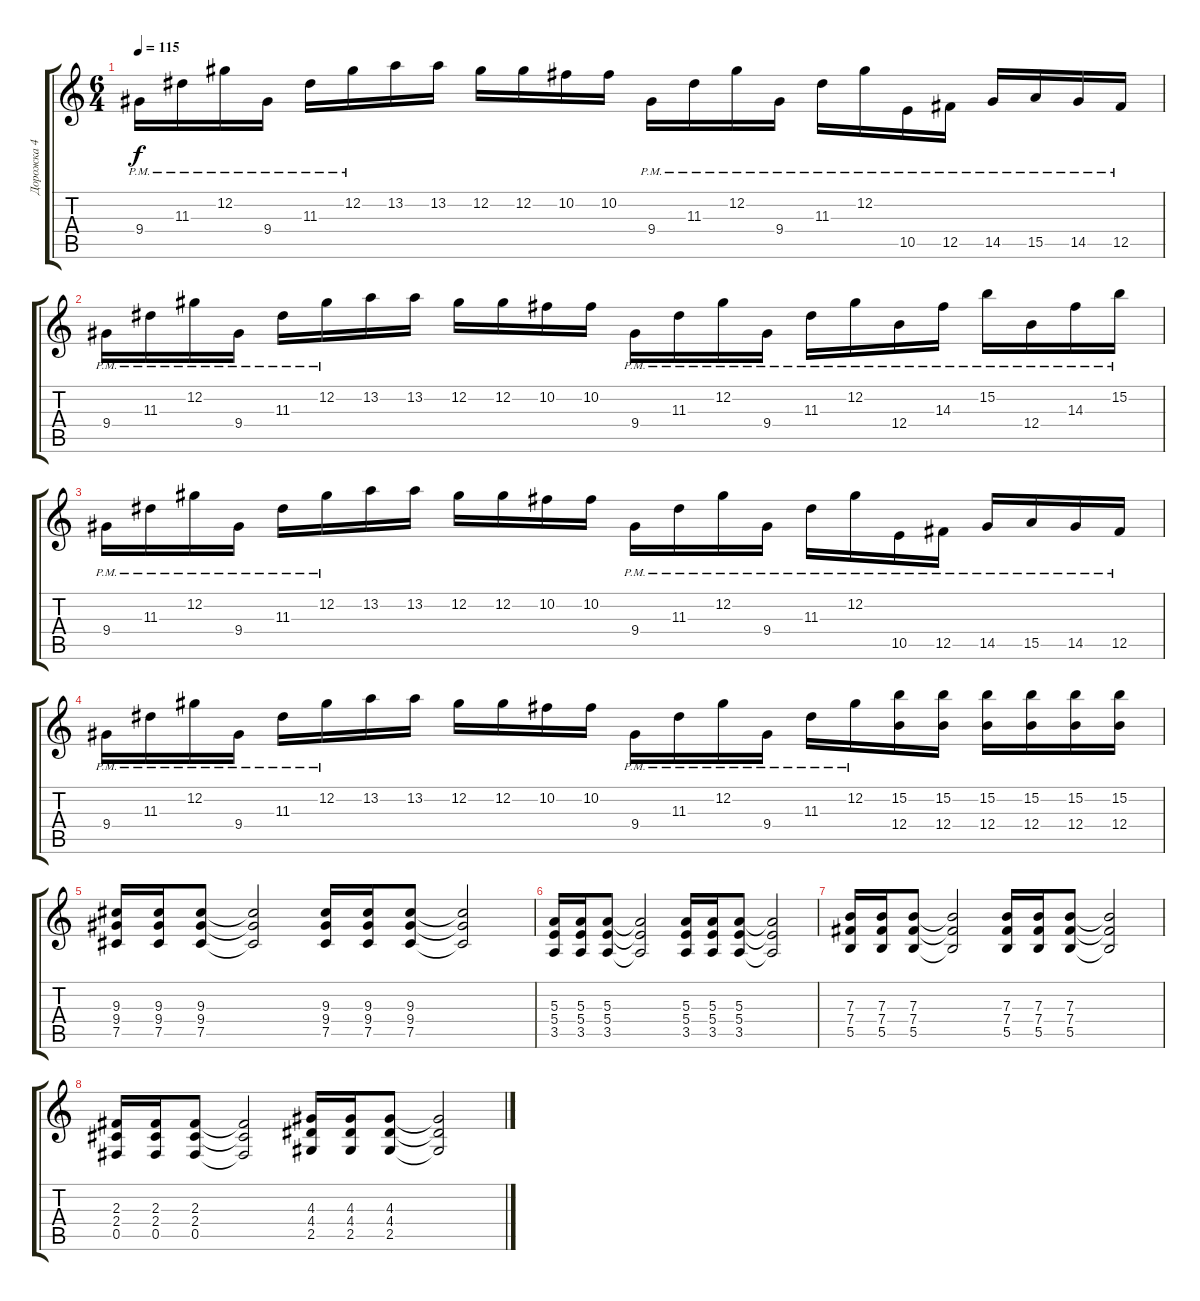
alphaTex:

\track ("Дорожка 4" "Дорожка 4") {instrument distortionguitar}
\staff {score tabs}
\tuning (Db4 Ab3 E3 B2 Gb2 Db2) {hide}
\ts (6 4)
\tempo 115
\clef g2
\ks c
9.4{pm}.16{dy f} 11.3{pm}.16 12.2{pm}.16 9.4{pm}.16 11.3{pm}.16 12.2{pm}.16 13.2.16 13.2.16 12.2.16 12.2.16 10.2.16 10.2.16 9.4{pm}.16 11.3{pm}.16 12.2{pm}.16 9.4{pm}.16 11.3{pm}.16 12.2{pm}.16 10.5{pm}.16 12.5{pm}.16 14.5{pm}.16 15.5{pm}.16 14.5{pm}.16 12.5{pm}.16 |
9.4{pm}.16 11.3{pm}.16 12.2{pm}.16 9.4{pm}.16 11.3{pm}.16 12.2{pm}.16 13.2.16 13.2.16 12.2.16 12.2.16 10.2.16 10.2.16 9.4{pm}.16 11.3{pm}.16 12.2{pm}.16 9.4{pm}.16 11.3{pm}.16 12.2{pm}.16 12.4{pm}.16 14.3{pm}.16 15.2{pm}.16 12.4{pm}.16 14.3{pm}.16 15.2{pm}.16 |
9.4{pm}.16 11.3{pm}.16 12.2{pm}.16 9.4{pm}.16 11.3{pm}.16 12.2{pm}.16 13.2.16 13.2.16 12.2.16 12.2.16 10.2.16 10.2.16 9.4{pm}.16 11.3{pm}.16 12.2{pm}.16 9.4{pm}.16 11.3{pm}.16 12.2{pm}.16 10.5{pm}.16 12.5{pm}.16 14.5{pm}.16 15.5{pm}.16 14.5{pm}.16 12.5{pm}.16 |
9.4{pm}.16 11.3{pm}.16 12.2{pm}.16 9.4{pm}.16 11.3{pm}.16 12.2{pm}.16 13.2.16 13.2.16 12.2.16 12.2.16 10.2.16 10.2.16 9.4{pm}.16 11.3{pm}.16 12.2{pm}.16 9.4{pm}.16 11.3{pm}.16 12.2{pm}.16 (15.2 12.4).16 (15.2 12.4).16 (15.2 12.4).16 (15.2 12.4).16 (15.2 12.4).16 (15.2 12.4).16 |
(9.3 9.4 7.5).16{volume 11} (9.3 9.4 7.5).16 (9.3 9.4 7.5).8 (9.3{t} 9.4{t} 7.5{t}).2 (9.3 9.4 7.5).16 (9.3 9.4 7.5).16 (9.3 9.4 7.5).8 (9.3{t} 9.4{t} 7.5{t}).2 |
(5.3 5.4 3.5).16 (5.3 5.4 3.5).16 (5.3 5.4 3.5).8 (5.3{t} 5.4{t} 3.5{t}).2 (5.3 5.4 3.5).16 (5.3 5.4 3.5).16 (5.3 5.4 3.5).8 (5.3{t} 5.4{t} 3.5{t}).2 |
(7.3 7.4 5.5).16 (7.3 7.4 5.5).16 (7.3 7.4 5.5).8 (7.3{t} 7.4{t} 5.5{t}).2 (7.3 7.4 5.5).16 (7.3 7.4 5.5).16 (7.3 7.4 5.5).8 (7.3{t} 7.4{t} 5.5{t}).2 |
(2.3 2.4 0.5).16 (2.3 2.4 0.5).16 (2.3 2.4 0.5).8 (2.3{t} 2.4{t} 0.5{t}).2 (4.3 4.4 2.5).16 (4.3 4.4 2.5).16 (4.3 4.4 2.5).8 (4.3{t} 4.4{t} 2.5{t}).2
